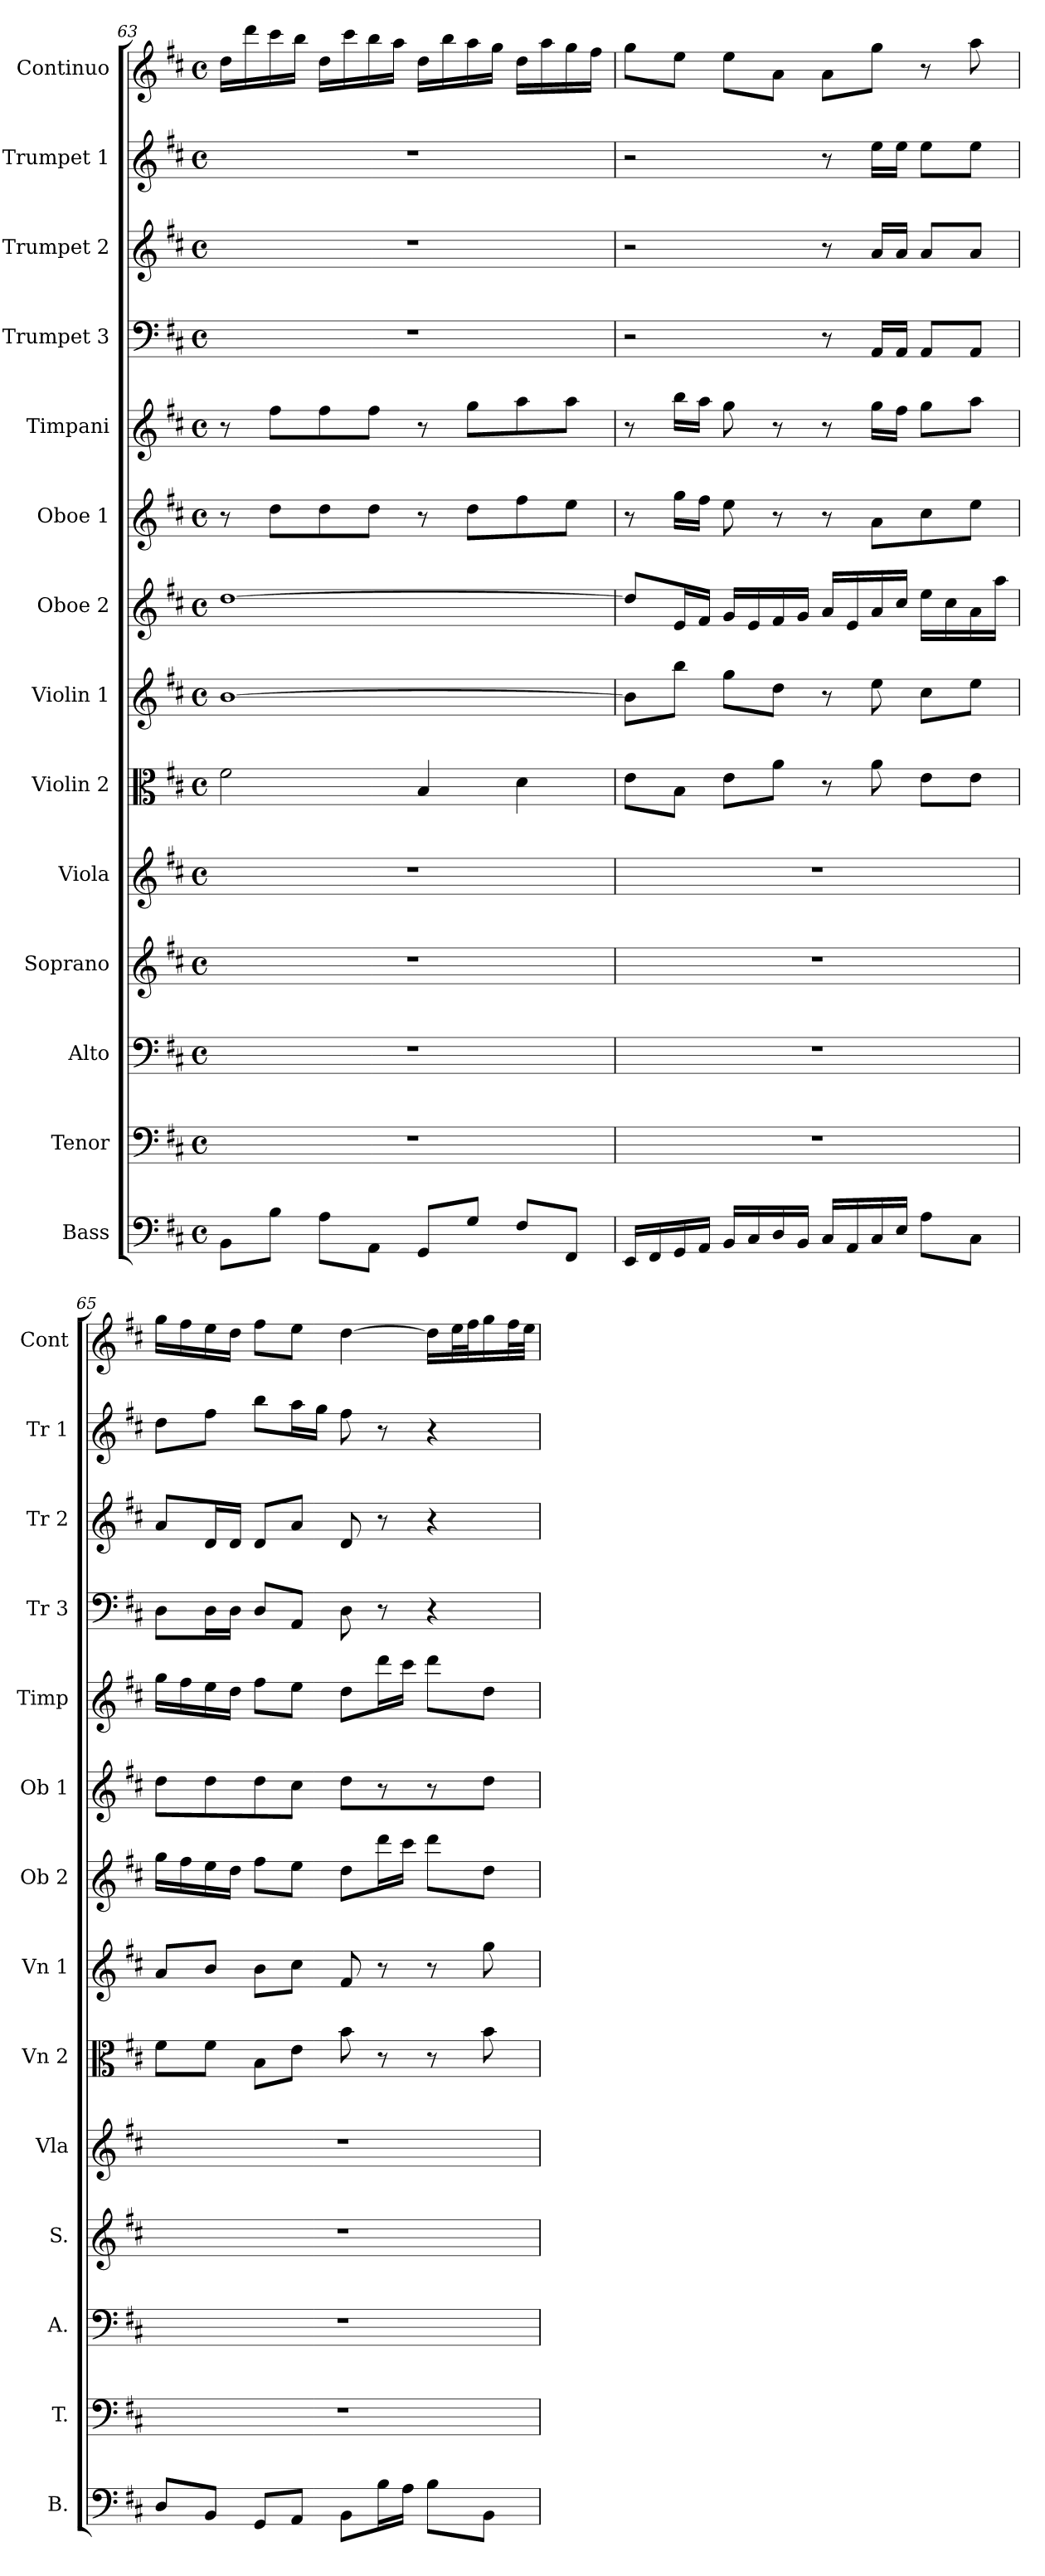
**kern	**kern	**kern	**kern	**kern	**kern	**kern	**kern	**kern	**kern	**kern	**kern	**kern	**kern
*part14	*part13	*part12	*part11	*part10	*part9	*part8	*part7	*part6	*part5	*part4	*part3	*part2	*part1
*staff14	*staff13	*staff12	*staff11	*staff10	*staff9	*staff8	*staff7	*staff6	*staff5	*staff4	*staff3	*staff2	*staff1
*I"Bass	*I"Tenor	*I"Alto	*I"Soprano	*I"Viola	*I"Violin 2	*I"Violin 1	*I"Oboe 2	*I"Oboe 1	*I"Timpani	*I"Trumpet 3	*I"Trumpet 2	*I"Trumpet 1	*I"Continuo
*I'B.	*I'T.	*I'A.	*I'S.	*I'Vla	*I'Vn 2	*I'Vn 1	*I'Ob 2	*I'Ob 1	*I'Timp	*I'Tr 3	*I'Tr 2	*I'Tr 1	*I'Cont
!!LO:PB:g=z
*clefF4	*clefF4	*clefF4	*clefG2	*clefG2	*clefC3	*clefG2	*clefG2	*clefG2	*clefG2	*clefF4	*clefG2	*clefG2	*clefG2
*	*	*	*	*	*	*	*	*	*	*	*ITrd1c2	*ITrd1c2	*ITrd1c2
*k[f#c#]	*k[f#c#]	*k[f#c#]	*k[f#c#]	*k[f#c#]	*k[f#c#]	*k[f#c#]	*k[f#c#]	*k[f#c#]	*k[f#c#]	*k[f#c#]	*k[]	*k[]	*k[]
*D:	*D:	*D:	*D:	*D:	*D:	*D:	*D:	*D:	*D:	*D:	*C:	*C:	*C:
*M4/4	*M4/4	*M4/4	*M4/4	*M4/4	*M4/4	*M4/4	*M4/4	*M4/4	*M4/4	*M4/4	*M4/4	*M4/4	*M4/4
*met(c)	*met(c)	*met(c)	*met(c)	*met(c)	*met(c)	*met(c)	*met(c)	*met(c)	*met(c)	*met(c)	*met(c)	*met(c)	*met(c)
=63	=63	=63	=63	=63	=63	=63	=63	=63	=63	=63	=63	=63	=63
8BB\L	1r	1r	1r	1r	2f#\	[1b	[1dd	8r	8r	1r	1r	1r	16cc\LL
.	.	.	.	.	.	.	.	.	.	.	.	.	16ccc\
8B\J	.	.	.	.	.	.	.	8dd\L	8ff#\L	.	.	.	16bb\
.	.	.	.	.	.	.	.	.	.	.	.	.	16aa\JJ
8A\L	.	.	.	.	.	.	.	8dd\	8ff#\	.	.	.	16cc\LL
.	.	.	.	.	.	.	.	.	.	.	.	.	16bb\
8AA\J	.	.	.	.	.	.	.	8dd\J	8ff#\J	.	.	.	16aa\
.	.	.	.	.	.	.	.	.	.	.	.	.	16gg\JJ
8GG/L	.	.	.	.	4B/	.	.	8r	8r	.	.	.	16cc\LL
.	.	.	.	.	.	.	.	.	.	.	.	.	16aa\
8G/J	.	.	.	.	.	.	.	8dd\L	8gg\L	.	.	.	16gg\
.	.	.	.	.	.	.	.	.	.	.	.	.	16ff\JJ
8F#/L	.	.	.	.	4d\	.	.	8ff#\	8aa\	.	.	.	16cc\LL
.	.	.	.	.	.	.	.	.	.	.	.	.	16gg\
8FF#/J	.	.	.	.	.	.	.	8ee\J	8aa\J	.	.	.	16ff\
.	.	.	.	.	.	.	.	.	.	.	.	.	16ee\JJ
=64	=64	=64	=64	=64	=64	=64	=64	=64	=64	=64	=64	=64	=64
16EE/LL	1r	1r	1r	1r	8e\L	8b\L]	8dd/L]	8r	8r	2r	2r	2r	8ff\L
16FF#/	.	.	.	.	.	.	.	.	.	.	.	.	.
16GG/	.	.	.	.	8B\J	8bb\J	16e/L	16gg\LL	16bb\LL	.	.	.	8dd\J
16AA/JJ	.	.	.	.	.	.	16f#/JJ	16ff#\JJ	16aa\JJ	.	.	.	.
16BB/LL	.	.	.	.	8e\L	8gg\L	16g/LL	8ee\	8gg\	.	.	.	8dd\L
16C#/	.	.	.	.	.	.	16e/	.	.	.	.	.	.
16D/	.	.	.	.	8a\J	8dd\J	16f#/	8r	8r	.	.	.	8g\J
16BB/JJ	.	.	.	.	.	.	16g/JJ	.	.	.	.	.	.
16C#/LL	.	.	.	.	8r	8r	16a/LL	8r	8r	8r	8r	8r	8g\L
16AA/	.	.	.	.	.	.	16e/	.	.	.	.	.	.
16C#/	.	.	.	.	8a\	8ee\	16a/	8a\L	16gg\LL	16AA/LL	16g/LL	16dd\LL	8ff\J
16E/JJ	.	.	.	.	.	.	16cc#/JJ	.	16ff#\JJ	16AA/JJ	16g/JJ	16dd\JJ	.
8A\L	.	.	.	.	8e\L	8cc#\L	16ee\LL	8cc#\	8gg\L	8AA/L	8g/L	8dd\L	8r
.	.	.	.	.	.	.	16cc#\	.	.	.	.	.	.
8C#\J	.	.	.	.	8e\J	8ee\J	16a\	8ee\J	8aa\J	8AA/J	8g/J	8dd\J	8gg\
.	.	.	.	.	.	.	16aa\JJ	.	.	.	.	.	.
=65	=65	=65	=65	=65	=65	=65	=65	=65	=65	=65	=65	=65	=65
8D/L	1r	1r	1r	1r	8f#\L	8a/L	16gg\LL	8dd\L	16gg\LL	8D\L	8g/L	8cc\L	16ff\LL
.	.	.	.	.	.	.	16ff#\	.	16ff#\	.	.	.	16ee\
8BB/J	.	.	.	.	8f#\J	8b/J	16ee\	8dd\	16ee\	16D\L	16c/L	8ee\J	16dd\
.	.	.	.	.	.	.	16dd\JJ	.	16dd\JJ	16D\JJ	16c/JJ	.	16cc\JJ
8GG/L	.	.	.	.	8B\L	8b\L	8ff#\L	8dd\	8ff#\L	8D/L	8c/L	8aa\L	8ee\L
8AA/J	.	.	.	.	8e\J	8cc#\J	8ee\J	8cc#\J	8ee\J	8AA/J	8g/J	16gg\L	8dd\J
.	.	.	.	.	.	.	.	.	.	.	.	16ff\JJ	.
8BB\L	.	.	.	.	8b\	8f#/	8dd\L	8dd\L	8dd\L	8D\	8c/	8ee\	[4cc\
16B\L	.	.	.	.	8r	8r	16ddd\L	8r	16ddd\L	8r	8r	8r	.
16A\JJ	.	.	.	.	.	.	16ccc#\JJ	.	16ccc#\JJ	.	.	.	.
8B\L	.	.	.	.	8r	8r	8ddd\L	8r	8ddd\L	4r	4r	4r	16cc\LL]
.	.	.	.	.	.	.	.	.	.	.	.	.	32dd\L
.	.	.	.	.	.	.	.	.	.	.	.	.	32ee\J
8BB\J	.	.	.	.	8b\	8gg\	8dd\J	8dd\J	8dd\J	.	.	.	16ff\
.	.	.	.	.	.	.	.	.	.	.	.	.	32ee\L
.	.	.	.	.	.	.	.	.	.	.	.	.	32dd\JJJ
=	=	=	=	=	=	=	=	=	=	=	=	=	=
*-	*-	*-	*-	*-	*-	*-	*-	*-	*-	*-	*-	*-	*-
